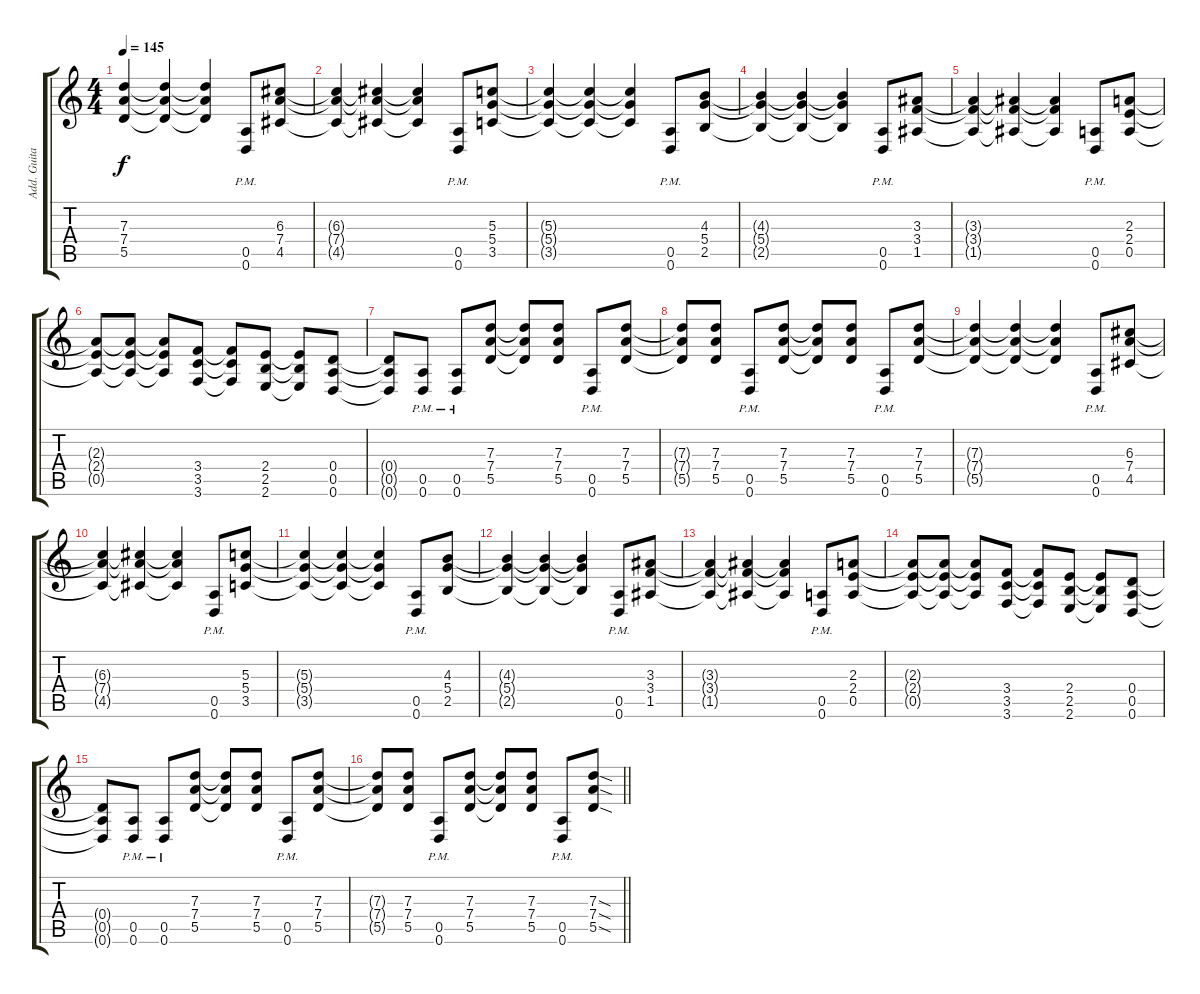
\track ("Add. Guitar" "Add. Guita") {instrument distortionguitar}
\staff {score tabs}
\tuning (E4 B3 G3 D3 A2 D2) {hide}
\ts (4 4)
\tempo 145
\clef g2
\ks c
(7.3{t} 7.4{t} 5.5{t}).4{dy f} (7.3{t} 7.4{t} 5.5{t}).4 (7.3{t} 7.4{t} 5.5{t}).4 (0.5{pm} 0.6{pm}).8 (6.3 7.4 4.5).8 |
(6.3{t} 7.4{t} 4.5{t}).4 (6.3{t} 7.4{t} 4.5{t}).4 (6.3{t} 7.4{t} 4.5{t}).4 (0.5{pm} 0.6{pm}).8 (5.3 5.4 3.5).8 |
(5.3{t} 5.4{t} 3.5{t}).4 (5.3{t} 5.4{t} 3.5{t}).4 (5.3{t} 5.4{t} 3.5{t}).4 (0.5{pm} 0.6{pm}).8 (4.3 5.4 2.5).8 |
(4.3{t} 5.4{t} 2.5{t}).4 (4.3{t} 5.4{t} 2.5{t}).4 (4.3{t} 5.4{t} 2.5{t}).4 (0.5{pm} 0.6{pm}).8 (3.3 3.4 1.5).8 |
(3.3{t} 3.4{t} 1.5{t}).4 (3.3{t} 3.4{t} 1.5{t}).4 (3.3{t} 3.4{t} 1.5{t}).4 (0.5{pm} 0.6{pm}).8 (2.3 2.4 0.5).8 |
(2.3{t} 2.4{t} 0.5{t}).8 (2.3{t} 2.4{t} 0.5{t}).8 (2.3{t} 2.4{t} 0.5{t}).8 (3.4 3.5 3.6).8 (3.4{t} 3.5{t} 3.6{t}).8 (2.4 2.5 2.6).8 (2.4{t} 2.5{t} 2.6{t}).8 (0.4 0.5 0.6).8 |
(0.4{t} 0.5{t} 0.6{t}).8 (0.5{pm} 0.6{pm}).8 (0.5{pm} 0.6{pm}).8 (7.3 7.4 5.5).8 (7.3{t} 7.4{t} 5.5{t}).8 (7.3 7.4 5.5).8 (0.5{pm} 0.6{pm}).8 (7.3 7.4 5.5).8 |
(7.3{t} 7.4{t} 5.5{t}).8 (7.3 7.4 5.5).8 (0.5{pm} 0.6{pm}).8 (7.3 7.4 5.5).8 (7.3{t} 7.4{t} 5.5{t}).8 (7.3 7.4 5.5).8 (0.5{pm} 0.6{pm}).8 (7.3 7.4 5.5).8 |
(7.3{t} 7.4{t} 5.5{t}).4 (7.3{t} 7.4{t} 5.5{t}).4 (7.3{t} 7.4{t} 5.5{t}).4 (0.5{pm} 0.6{pm}).8 (6.3 7.4 4.5).8 |
(6.3{t} 7.4{t} 4.5{t}).4 (6.3{t} 7.4{t} 4.5{t}).4 (6.3{t} 7.4{t} 4.5{t}).4 (0.5{pm} 0.6{pm}).8 (5.3 5.4 3.5).8 |
(5.3{t} 5.4{t} 3.5{t}).4 (5.3{t} 5.4{t} 3.5{t}).4 (5.3{t} 5.4{t} 3.5{t}).4 (0.5{pm} 0.6{pm}).8 (4.3 5.4 2.5).8 |
(4.3{t} 5.4{t} 2.5{t}).4 (4.3{t} 5.4{t} 2.5{t}).4 (4.3{t} 5.4{t} 2.5{t}).4 (0.5{pm} 0.6{pm}).8 (3.3 3.4 1.5).8 |
(3.3{t} 3.4{t} 1.5{t}).4 (3.3{t} 3.4{t} 1.5{t}).4 (3.3{t} 3.4{t} 1.5{t}).4 (0.5{pm} 0.6{pm}).8 (2.3 2.4 0.5).8 |
(2.3{t} 2.4{t} 0.5{t}).8 (2.3{t} 2.4{t} 0.5{t}).8 (2.3{t} 2.4{t} 0.5{t}).8 (3.4 3.5 3.6).8 (3.4{t} 3.5{t} 3.6{t}).8 (2.4 2.5 2.6).8 (2.4{t} 2.5{t} 2.6{t}).8 (0.4 0.5 0.6).8 |
(0.4{t} 0.5{t} 0.6{t}).8 (0.5{pm} 0.6{pm}).8 (0.5{pm} 0.6{pm}).8 (7.3 7.4 5.5).8 (7.3{t} 7.4{t} 5.5{t}).8 (7.3 7.4 5.5).8 (0.5{pm} 0.6{pm}).8 (7.3 7.4 5.5).8 |
\barLineRight lightlight
(7.3{t} 7.4{t} 5.5{t}).8 (7.3 7.4 5.5).8 (0.5{pm} 0.6{pm}).8 (7.3 7.4 5.5).8 (7.3{t} 7.4{t} 5.5{t}).8 (7.3 7.4 5.5).8 (0.5{pm} 0.6{pm}).8 (7.3{sod} 7.4{sod} 5.5{sod}).8
